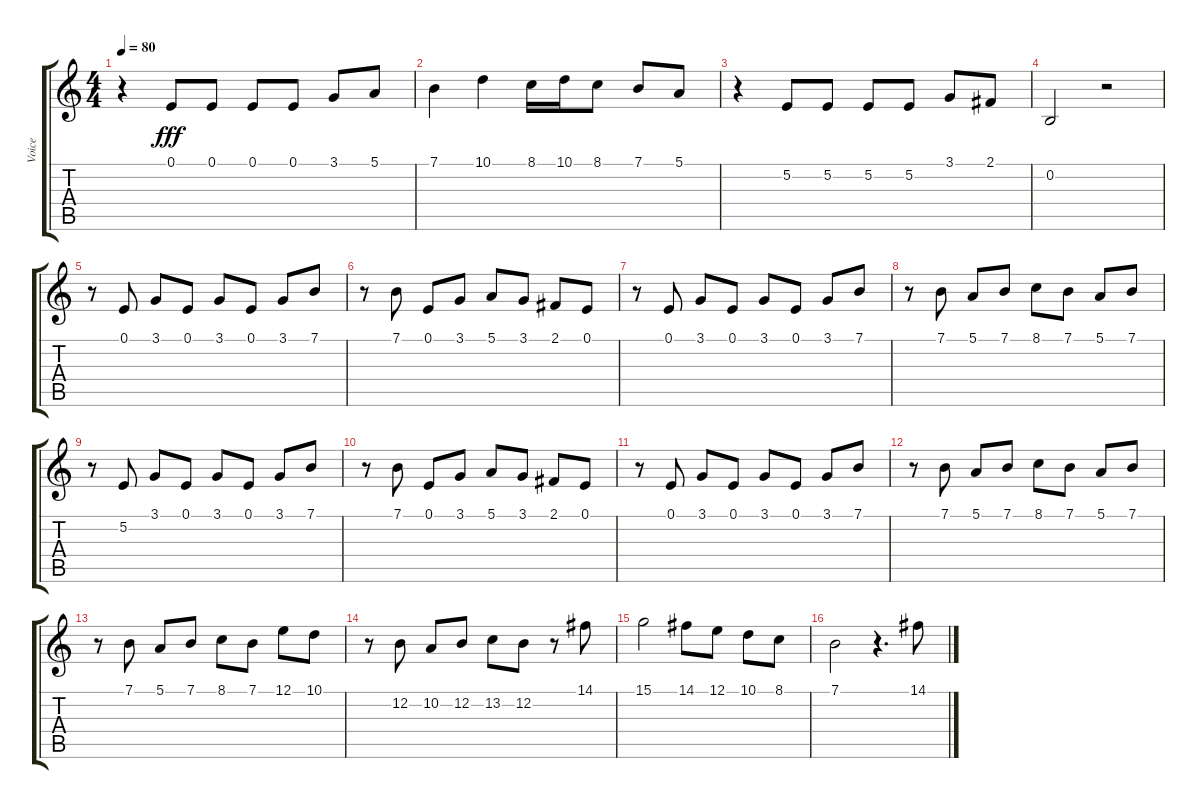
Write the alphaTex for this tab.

\track ("Voice" "Voice") {instrument tenorsax}
\staff {score tabs}
\tuning (E4 B3 G3 D3 A2 E2) {hide}
\ts (4 4)
\tempo 80
\clef g2
\ks c
r.4{dy fff} 0.1.8 0.1.8 0.1.8 0.1.8 3.1.8 5.1.8 |
7.1.4 10.1.4 8.1.16 10.1.16 8.1.8 7.1.8 5.1.8 |
r.4 5.2.8 5.2.8 5.2.8 5.2.8 3.1.8 2.1.8 |
0.2.2 r.2 |
r.8 0.1.8 3.1.8 0.1.8 3.1.8 0.1.8 3.1.8 7.1.8 |
r.8 7.1.8 0.1.8 3.1.8 5.1.8 3.1.8 2.1.8 0.1.8 |
r.8 0.1.8 3.1.8 0.1.8 3.1.8 0.1.8 3.1.8 7.1.8 |
r.8 7.1.8 5.1.8 7.1.8 8.1.8 7.1.8 5.1.8 7.1.8 |
r.8 5.2.8 3.1.8 0.1.8 3.1.8 0.1.8 3.1.8 7.1.8 |
r.8 7.1.8 0.1.8 3.1.8 5.1.8 3.1.8 2.1.8 0.1.8 |
r.8 0.1.8 3.1.8 0.1.8 3.1.8 0.1.8 3.1.8 7.1.8 |
r.8 7.1.8 5.1.8 7.1.8 8.1.8 7.1.8 5.1.8 7.1.8 |
r.8 7.1.8 5.1.8 7.1.8 8.1.8 7.1.8 12.1.8 10.1.8 |
r.8 12.2.8 10.2.8 12.2.8 13.2.8 12.2.8 r.8 14.1.8 |
15.1.2 14.1.8 12.1.8 10.1.8 8.1.8 |
7.1.2 r.4{d} 14.1.8
